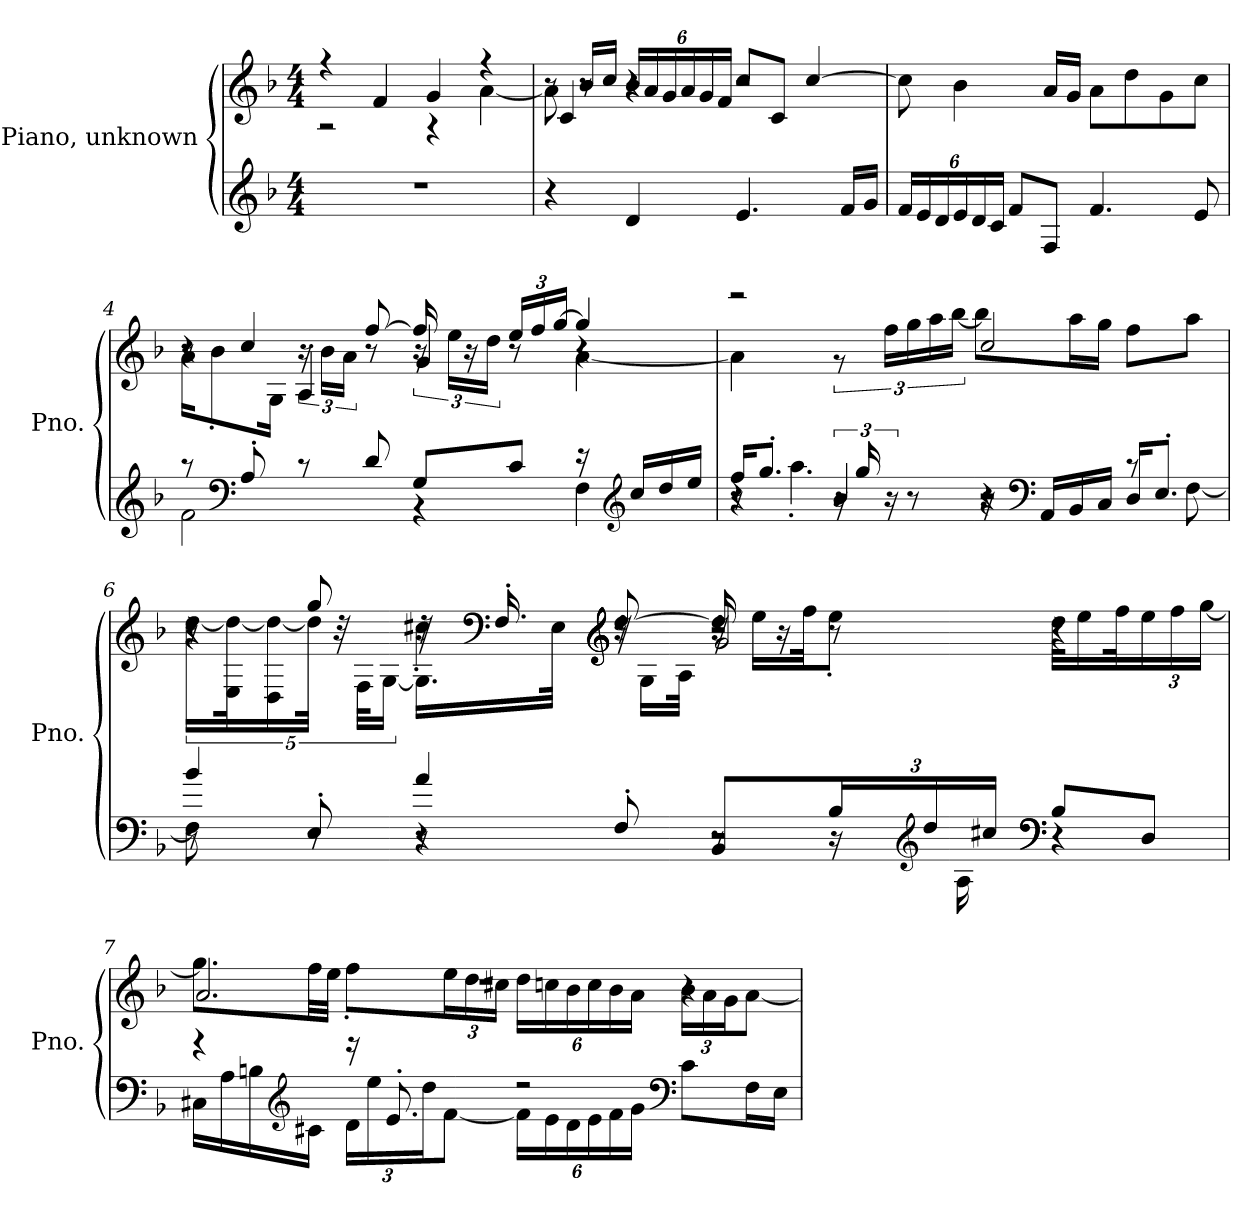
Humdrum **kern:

**kern	**kern
*part1	*part1
*staff2	*staff1
*I"Piano, unknown	*
*I'Pno.	*
*clefG2	*clefG2
*k[b-]	*k[b-]
*M4/4	*M4/4
*MM120	*MM120
=1	=1
*	*^
1r	4r	2r
.	4f/	.
.	4g/	4r
.	4r	[4a\
=2	=2	=2
*	*	*^
4r	8r	8a\]	4c/
.	16b-/LL	8r	.
.	16cc/JJ	.	.
*	*Xbrackettup	*	*
4d/	24b-/LL	4r	4r
.	24a/	.	.
.	24g/	.	.
.	24a/	.	.
.	24g/	.	.
.	24f/JJ	.	.
4.e/	8cc/L	2r	2r
.	8c/J	.	.
.	[4cc/	.	.
16f/LL	.	.	.
16g/JJ	.	.	.
*	*v	*v	*v
=3	=3
*Xbrackettup	*
24f/LL	8cc\]
24e/	.
24d/	.
24e/	4b-\
24d/	.
24c/JJ	.
8f/L	.
8F/J	16a/LL
.	16g/JJ
4.f/	8a\L
.	8dd\
.	8g\
8e/	8cc\J
!!LO:LB:g=z
=4	=4
*^	*^
*	*	*	*^
8r	2f\	8r	16a\KL	4r
.	.	.	8b-'\	.
*clefF4	*	*	*	*
8A'/	.	4cc/	.	.
.	.	.	16G\Jk	.
*	*	*	*brackettup	*
8r	.	.	24r	4A'/
.	.	.	24b-\LL	.
.	.	.	24a\JJ	.
8d/	.	[8ff/	8r	.
8G/L	4r	16ff/]	24r	4g/
.	.	.	24ee\LL	.
.	.	16r	.	.
.	.	.	24dd\JJ	.
*	*	*Xbrackettup	*	*
8c/J	.	24ee/LL	8r	.
.	.	24ff/	.	.
.	.	[24gg/JJ	.	.
16r	4F\	4gg/]	[4a\	4r
*clefG2	*	*	*	*
16cc/LL	.	.	.	.
16dd/	.	.	.	.
16ee/JJ	.	.	.	.
*	*	*	*v	*v
=5	=5	=5	=5
*	*^	*	*
4r	8r	16ff/KL	2r	4a\]
.	.	8.gg'/J	.	.
.	4.aa'\	.	.	.
*	*	*brackettup	*	*brackettup
4b-/	.	24r	.	12r
.	.	24gg/	.	.
.	.	24r	.	24ff\LL
*	*	*	*	*Xbrackettup
.	.	8r	.	24gg\
.	.	.	.	24aa\
.	.	.	.	[24bb-\JJ
2r	4r	16r	2cc/	8bb-\L]
*clefF4	*	*	*	*
.	.	16AA/LL	.	.
.	.	16BB-/	.	16aa\L
.	.	16C/JJ	.	16gg\JJ
.	8r	16D/KL	.	8ff\L
.	.	8.E'/J	.	.
.	[8F\	.	.	8aa\J
!!LO:LB:g=z
=6	=6	=6	=6	=6
*	*	*	*	*brackettup
*	*	*	*^	*^
4b-/	8F\]	8r	4r	[20dd\LL	8r	4r
.	.	.	.	40E\ 40dd\_K	.	.
.	.	.	.	20D\ 20dd\_	.	.
.	8r	8E'/	.	40dd\JJk]	8gg/	.
.	.	.	.	40r	.	.
.	.	.	.	40F\KLL	.	.
.	.	.	.	[20G\JJ	.	.
4a/	4r	8r	8r	16.G\LL]	32r	4cc#X'\
*	*	*	*clefF4	*	*	*
.	.	.	.	.	16.F'/	.
.	.	.	.	32E\JJk	.	.
*	*	*	*clefG2	*	*	*
.	.	8F'/	[8dd/	32r	8r	.
.	.	.	.	16G\LL	.	.
.	.	.	.	32A\JJk	.	.
2r	8r	8BB-/L	16dd/]	32r	2g/	2r
.	.	.	.	16ee\LL	.	.
.	.	.	16r	.	.	.
.	.	.	.	32ff\JK	.	.
*	*	*Xbrackettup	*	*	*	*
.	16r	24B-/L	8r	8ee'\J	.	.
*clefG2	*	*	*	*	*	*
.	.	24dd/	.	.	.	.
.	16A\	.	.	.	.	.
.	.	24cc#X/JJ	.	.	.	.
*clefF4	*	*	*	*	*	*
.	4r	8B-/L	4r	32dd\KLL	.	.
.	.	.	.	16ee\	.	.
.	.	.	.	32ff\K	.	.
*	*	*	*	*Xbrackettup	*	*
.	.	8D/J	.	24ee\	.	.
.	.	.	.	24ff\	.	.
.	.	.	.	[24gg\JJ	.	.
*	*v	*v	*	*	*	*
*	*	*	*	*v	*v
!!LO:LB:g=z
=7	=7	=7	=7	=7
4r	16C#X\LL	1r	8.gg\L]	2.a/
.	16A\	.	.	.
.	16Bn\	.	.	.
*clefG2	*	*	*	*
.	16c#X\JJ	.	32ff\LL	.
.	.	.	32ee\JJJ	.
16r	24d\LL	.	8ff'\L	.
.	24ee\	.	.	.
8.e'/	.	.	.	.
.	24dd\J	.	.	.
.	[8f\J	.	24ee\L	.
.	.	.	24dd\	.
.	.	.	24cc#X\JJ	.
2r	24f\LL]	.	24dd\LL	.
.	24e\	.	24ccn\	.
.	24d\	.	24b-\	.
.	24e\	.	24cc\	.
.	24f\	.	24b-\	.
.	24g\JJ	.	24a\JJ	.
*clefF4	*	*	*	*
.	8c#\L	.	24b-\LL	4r
.	.	.	24a\	.
.	.	.	24g\J	.
.	16F\L	.	[8a\J	.
.	16E\JJ	.	.	.
*v	*v	*	*	*
*	*v	*v	*v
=	=
*-	*-
